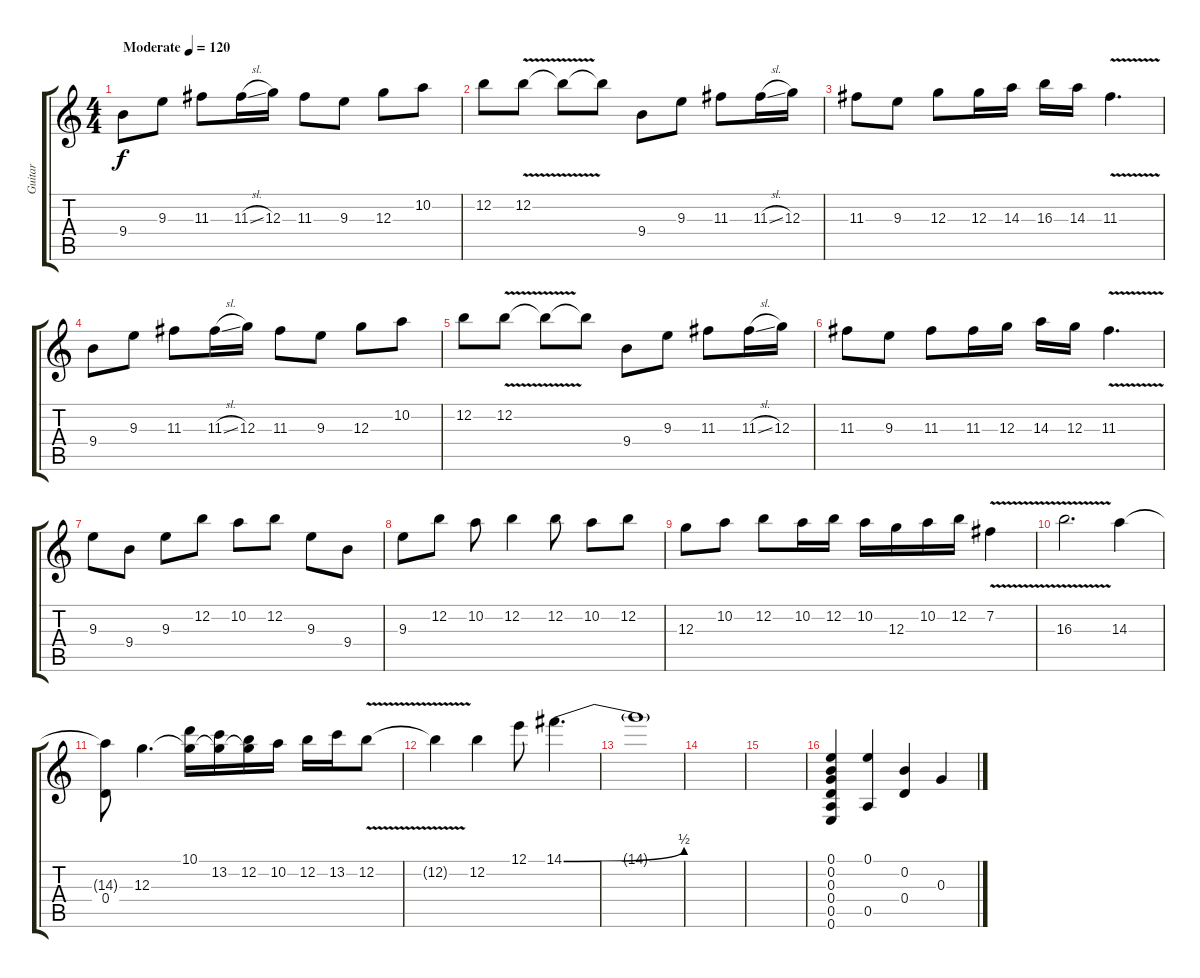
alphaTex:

\track ("Guitar" "Guitar") {instrument overdrivenguitar}
\staff {score tabs}
\tuning (E4 B3 G3 D3 A2 E2) {hide}
\ts (4 4)
\tempo (120 "Moderate")
\clef g2
\ks c
9.4.8{dy f instrument overdrivenguitar} 9.3.8 11.3.8 11.3{sl}.16 12.3.16 11.3.8 9.3.8 12.3.8 10.2.8 |
12.2.8 12.2{v}.8 12.2{t}.8 12.2{t}.8 9.4.8 9.3.8 11.3.8 11.3{sl}.16 12.3.16 |
11.3.8 9.3.8 12.3.8 12.3.16 14.3.16 16.3.16 14.3.16 11.3{v}.4{d} |
9.4.8 9.3.8 11.3.8 11.3{sl}.16 12.3.16 11.3.8 9.3.8 12.3.8 10.2.8 |
12.2.8 12.2{v}.8 12.2{t}.8 12.2{t}.8 9.4.8 9.3.8 11.3.8 11.3{sl}.16 12.3.16 |
11.3.8 9.3.8 11.3.8 11.3.16 12.3.16 14.3.16 12.3.16 11.3{v}.4{d} |
9.3.8 9.4.8 9.3.8 12.2.8 10.2.8 12.2.8 9.3.8 9.4.8 |
9.3.8 12.2.8 10.2.8 12.2.4 12.2.8 10.2.8 12.2.8 |
12.3.8 10.2.8 12.2.8 10.2.16 12.2.16 10.2.16 12.3.16 10.2.16 12.2.16 7.2{v}.4 |
16.3{v}.2{d} 14.3.4 |
(14.3{t} 0.4).8 12.3.4{d} (10.1 12.3{t}).16 (13.2 12.3{t}).16 (12.2 12.3{t}).16 10.2.16 12.2.16 13.2.16 12.2{v}.8 |
12.2{t}.4 12.2.4 12.1.8 14.1{be (bend 0 0 60 2)}.4{d} |
14.1{t}.1 |
|
|
(0.1 0.2 0.3 0.4 0.5 0.6).4 (0.1 0.5).4 (0.2 0.4).4 0.3.4
